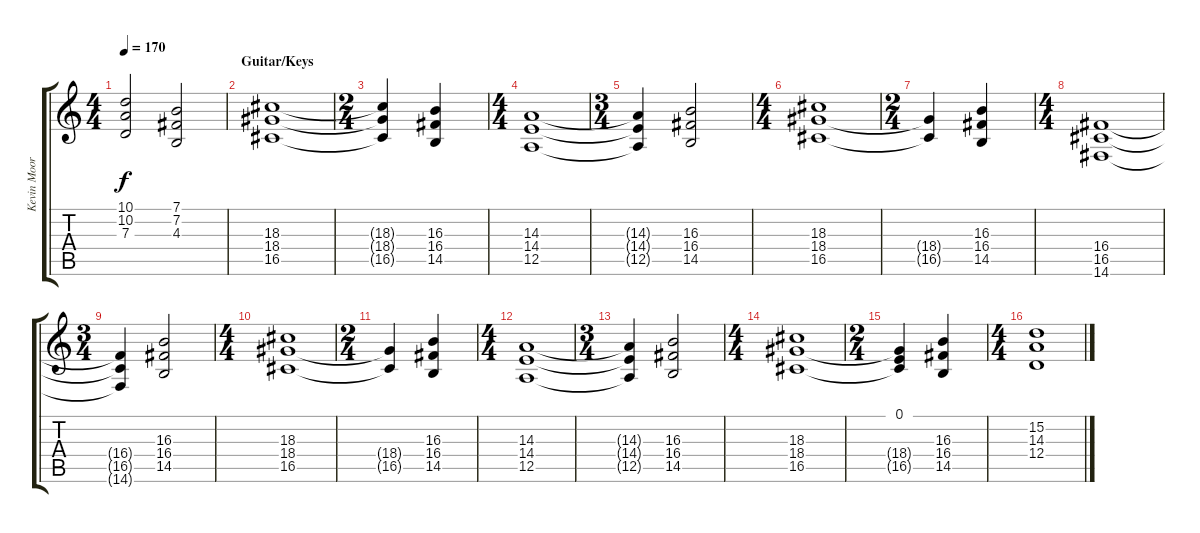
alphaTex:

\track ("Kevin Moore Backround Keyboard" "Kevin Moor") {instrument stringensemble1}
\staff {score tabs}
\tuning (E4 B3 G3 D3 A2 E2) {hide}
\ts (4 4)
\tempo 170
\clef g2
\ks c
(10.1{t} 10.2{t} 7.3{t}).2{dy f} (7.1 7.2 4.3).2 |
\section ("" "Guitar/Keys")
(18.3 18.4 16.5).1 |
\ts (2 4)
(18.3{t} 18.4{t} 16.5{t}).4 (16.3 16.4 14.5).4 |
\ts (4 4)
(14.3 14.4 12.5).1 |
\ts (3 4)
(14.3{t} 14.4{t} 12.5{t}).4 (16.3 16.4 14.5).2 |
\ts (4 4)
(18.3 18.4 16.5).1 |
\ts (2 4)
(18.4{t} 16.5{t}).4 (16.3 16.4 14.5).4 |
\ts (4 4)
(16.4 16.5 14.6).1 |
\ts (3 4)
(16.4{t} 16.5{t} 14.6{t}).4 (16.3 16.4 14.5).2 |
\ts (4 4)
(18.3 18.4 16.5).1 |
\ts (2 4)
(18.4{t} 16.5{t}).4 (16.3 16.4 14.5).4 |
\ts (4 4)
(14.3 14.4 12.5).1 |
\ts (3 4)
(14.3{t} 14.4{t} 12.5{t}).4 (16.3 16.4 14.5).2 |
\ts (4 4)
(18.3 18.4 16.5).1 |
\ts (2 4)
(0.1 18.4{t} 16.5{t}).4 (16.3 16.4 14.5).4 |
\ts (4 4)
(15.2 14.3 12.4).1
